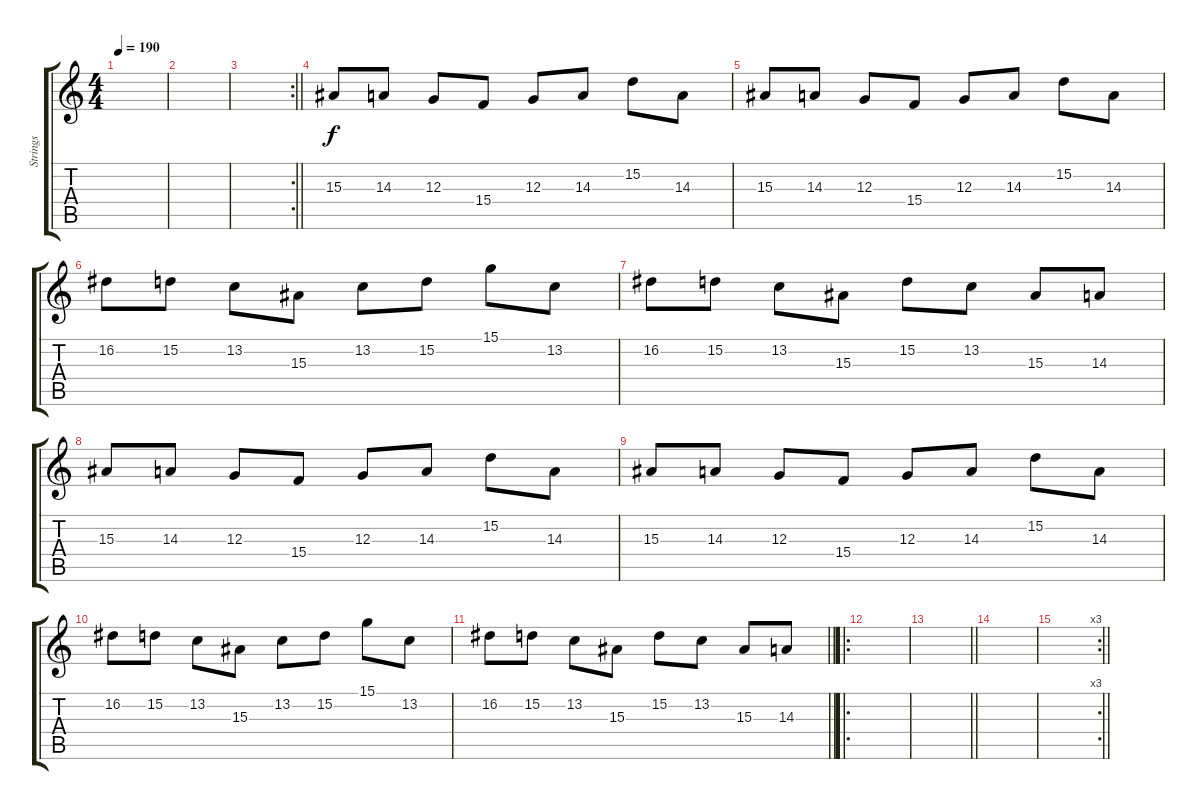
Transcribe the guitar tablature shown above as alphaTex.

\track ("Strings" "Strings") {instrument tremolostrings}
\staff {score tabs}
\tuning (E4 B3 G3 D3 A2 D2) {hide}
\ts (4 4)
\tempo 190
\clef g2
\ks c
|
|
\rc 2
\barLineRight lightlight
|
\section ("" "")
15.3.8 14.3.8 12.3.8 15.4.8 12.3.8 14.3.8 15.2.8 14.3.8 |
15.3.8 14.3.8 12.3.8 15.4.8 12.3.8 14.3.8 15.2.8 14.3.8 |
16.2.8 15.2.8 13.2.8 15.3.8 13.2.8 15.2.8 15.1.8 13.2.8 |
16.2.8 15.2.8 13.2.8 15.3.8 15.2.8 13.2.8 15.3.8 14.3.8 |
15.3.8 14.3.8 12.3.8 15.4.8 12.3.8 14.3.8 15.2.8 14.3.8 |
15.3.8 14.3.8 12.3.8 15.4.8 12.3.8 14.3.8 15.2.8 14.3.8 |
16.2.8 15.2.8 13.2.8 15.3.8 13.2.8 15.2.8 15.1.8 13.2.8 |
\barLineRight lightlight
16.2.8 15.2.8 13.2.8 15.3.8 15.2.8 13.2.8 15.3.8 14.3.8 |
\ro
\section ("" "")
|
\barLineRight lightlight
|
|
\rc 3
\barLineRight lightlight
